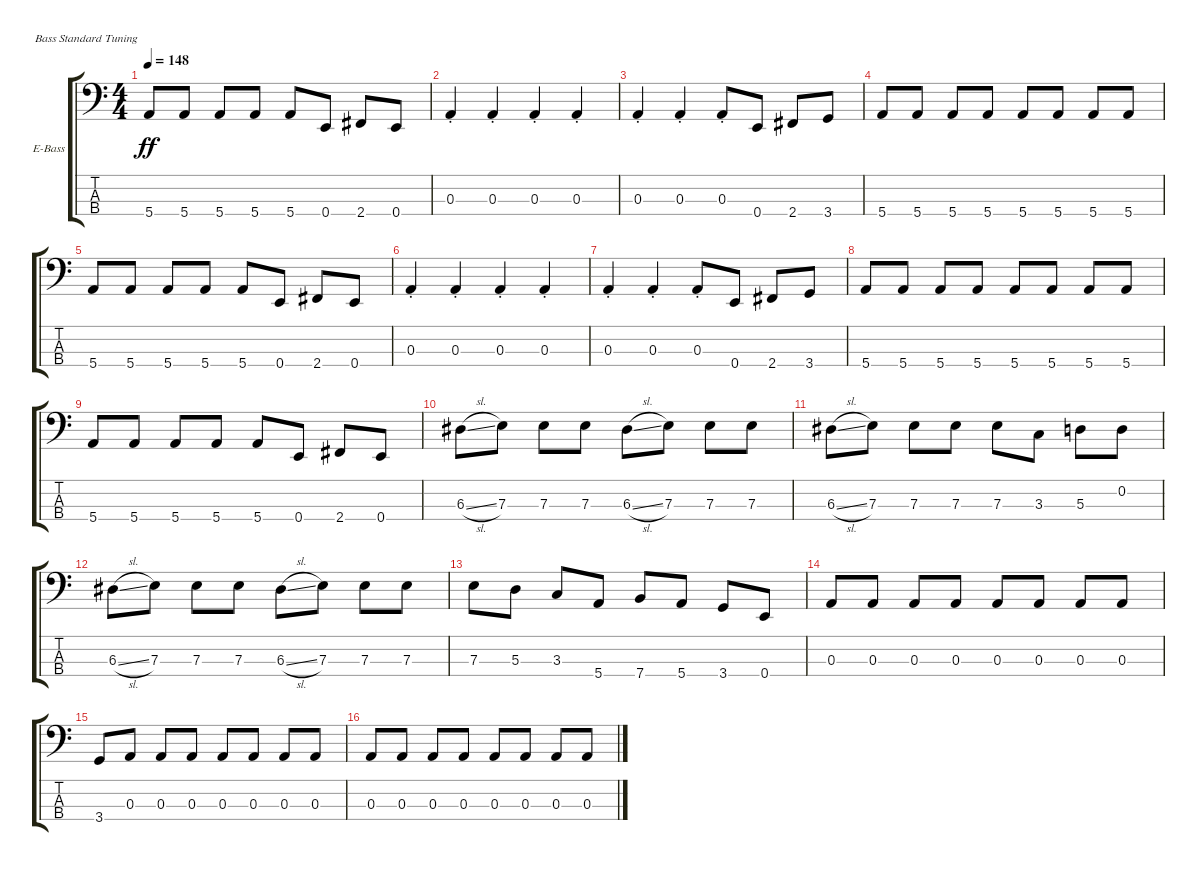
\bracketExtendMode groupsimilarinstruments
\firstSystemTrackNameOrientation horizontal
\otherSystemsTrackNameOrientation horizontal
\track ("Pawel Maciwoda" "E-Bass") {instrument electricbassfinger}
\staff {score tabs}
\tuning (G2 D2 A1 E1)
\ts (4 4)
\tempo 148
\clef f4
\ks c
5.4.8{dy ff} 5.4.8 5.4.8 5.4.8 5.4.8 0.4.8 2.4.8 0.4.8 |
0.3{st}.4 0.3{st}.4 0.3{st}.4 0.3{st}.4 |
0.3{st}.4 0.3{st}.4 0.3{st}.8 0.4.8 2.4.8 3.4.8 |
5.4.8 5.4.8 5.4.8 5.4.8 5.4.8 5.4.8 5.4.8 5.4.8 |
5.4.8 5.4.8 5.4.8 5.4.8 5.4.8 0.4.8 2.4.8 0.4.8 |
0.3{st}.4 0.3{st}.4 0.3{st}.4 0.3{st}.4 |
0.3{st}.4 0.3{st}.4 0.3{st}.8 0.4.8 2.4.8 3.4.8 |
5.4.8 5.4.8 5.4.8 5.4.8 5.4.8 5.4.8 5.4.8 5.4.8 |
5.4.8 5.4.8 5.4.8 5.4.8 5.4.8 0.4.8 2.4.8 0.4.8 |
6.3{sl}.8 7.3.8 7.3.8 7.3.8 6.3{sl}.8 7.3.8 7.3.8 7.3.8 |
6.3{sl}.8 7.3.8 7.3.8 7.3.8 7.3.8 3.3.8 5.3.8 0.2.8 |
6.3{sl}.8 7.3.8 7.3.8 7.3.8 6.3{sl}.8 7.3.8 7.3.8 7.3.8 |
7.3.8 5.3.8 3.3.8 5.4.8 7.4.8 5.4.8 3.4.8 0.4.8 |
0.3.8 0.3.8 0.3.8 0.3.8 0.3.8 0.3.8 0.3.8 0.3.8 |
3.4.8 0.3.8 0.3.8 0.3.8 0.3.8 0.3.8 0.3.8 0.3.8 |
0.3.8 0.3.8 0.3.8 0.3.8 0.3.8 0.3.8 0.3.8 0.3.8
